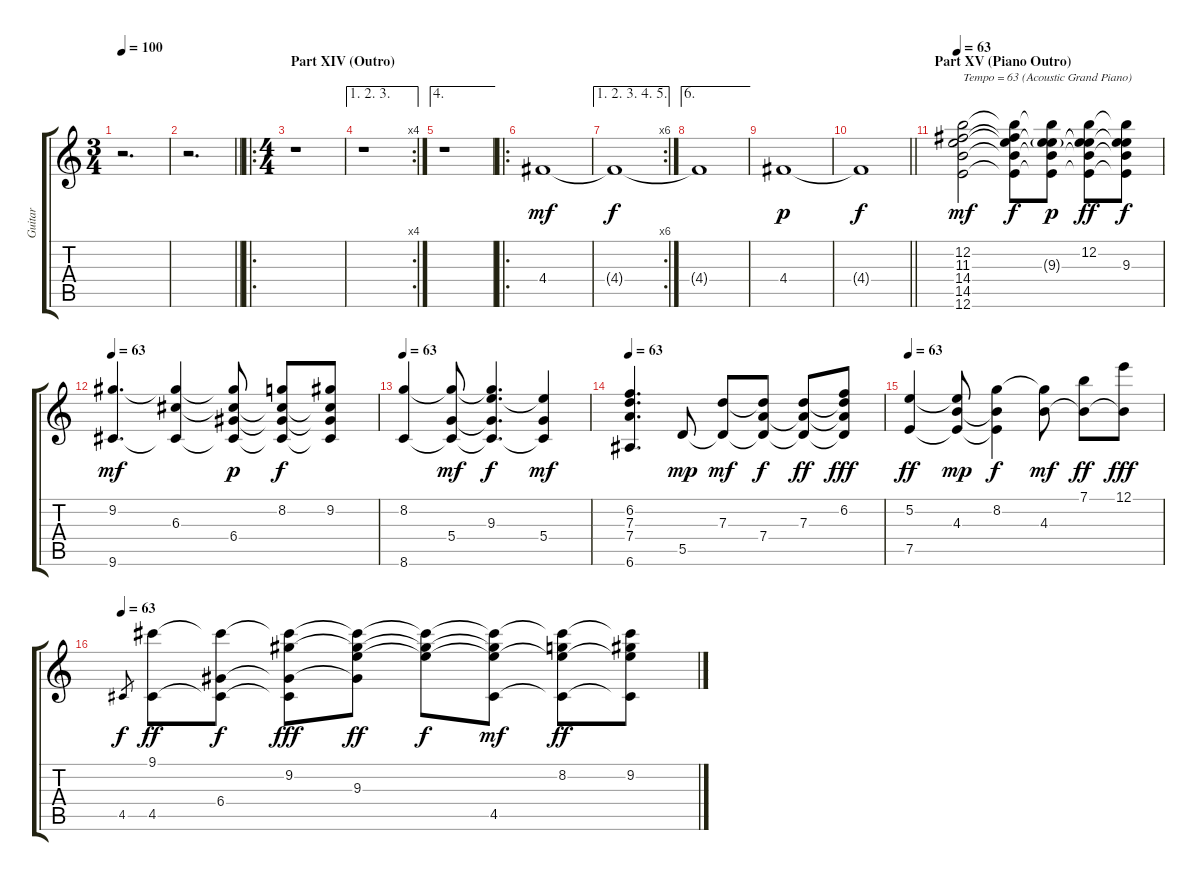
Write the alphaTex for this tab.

\track ("Guitar" "Guitar") {instrument acousticguitarsteel}
\staff {score tabs}
\tuning (E4 B3 G3 D3 A2 E2) {hide}
\ts (3 4)
\tempo 100
\clef g2
\ks c
r.2{d dy ppp} |
\barLineRight lightlight
r.2{d} |
\ro
\ts (4 4)
\section ("" "Part XIV (Outro)")
r.1 |
\ae (1 2 3)
\rc 4
r.1 |
\ae 4
r.1 |
\ro
4.4.1{dy mf volume 14 instrument overdrivenguitar} |
\ae (1 2 3 4 5)
\rc 6
4.4{t}.1{dy f} |
\ae 6
4.4{t}.1 |
4.4.1{dy p volume 15 instrument overdrivenguitar} |
\barLineRight lightlight
4.4{t}.1{dy f} |
\section ("" "Part XV (Piano Outro)")
\tempo 63
(12.2 11.3 14.4 14.5 12.6).2{txt "Tempo = 63 (Acoustic Grand Piano)" dy mf volume 16 instrument acousticgrandpiano} (12.2{t} 11.3{t} 14.4{t} 14.5{t} 12.6{t}).8{dy f} (12.2{t} 9.3{g} 14.4{t} 14.5{t} 12.6{t}).8{dy p} (12.2 9.3{t} 14.4{t} 14.5{t} 12.6{t}).8{dy ff} (12.2{t} 9.3 14.4{t} 14.5{t} 12.6{t}).8{dy f} |
\tempo 63
(9.2 9.6).4{d dy mf volume 16 instrument acousticgrandpiano} (9.2{t} 6.3 9.6{t}).4 (9.2{t} 6.3{t} 6.4 9.6{t}).8{dy p} (8.2 6.3{t} 6.4{t} 9.6{t}).8{dy f} (9.2 6.3{t} 6.4{t} 9.6{t}).8 |
\tempo 63
(8.2 8.6).4{volume 16 instrument acousticgrandpiano} (8.2{t} 5.4 8.6{t}).8{dy mf} (8.2{t} 9.3 5.4{t} 8.6{t}).4{d dy f} (9.3{t} 5.4 8.6{t}).4{dy mf} |
\tempo 63
(6.2 7.3 7.4 6.6).4{d volume 16 instrument acousticgrandpiano} 5.5.8{dy mp} (7.3 5.5{t}).8{dy mf} (7.3{t} 7.4 5.5{t}).8{dy f} (7.3 7.4{t} 5.5{t}).8{dy ff} (6.2 7.3{t} 7.4{t} 5.5{t}).8{dy fff} |
\tempo 63
(5.2 7.5).4{dy ff volume 16 instrument acousticgrandpiano} (5.2{t} 4.3 7.5{t}).8{dy mp} (8.2 4.3{t} 7.5{t}).4{dy f} (8.2{t} 4.3).8{dy mf} (7.1 4.3{t}).8{dy ff} (12.1 4.3{t}).8{dy fff} |
\tempo 63
4.5.8{gr dy f} (9.1 4.5).8{dy ff volume 16 instrument acousticgrandpiano} (9.1{t} 6.4 4.5{t}).8{dy f} (9.1{t} 9.2 6.4{t} 4.5{t}).8{dy fff} (9.1{t} 9.2{t} 9.3 6.4{t}).8{dy ff} (9.1{t} 9.2{t} 9.3{t}).8{dy f} (9.1{t} 9.2{t} 9.3{t} 4.5).8{dy mf} (9.1{t} 8.2 9.3{t} 4.5{t}).8{dy ff} (9.1{t} 9.2 9.3{t} 4.5{t}).8
